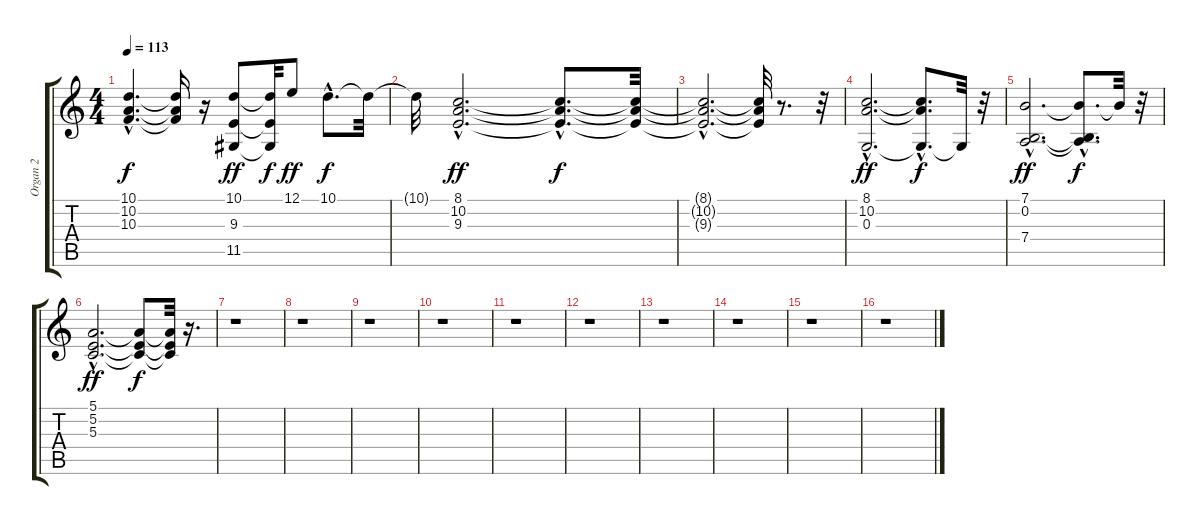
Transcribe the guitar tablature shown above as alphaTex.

\track ("Organ 2" "Organ 2") {instrument drawbarorgan}
\staff {score tabs}
\tuning (E4 B3 G3 D3 A2 E2) {hide}
\ts (4 4)
\tempo 113
\clef g2
\ks c
(10.1{hac t} 10.2{hac t} 10.3{hac t}).4{d dy f} (10.1{t} 10.2{t} 10.3{t}).16 r.16 (10.1 9.3 11.5).8{dy ff} (10.1{t} 9.3{t} 11.5{t}).32{dy f} 12.1.8{dy ff} 10.1{hac}.8{d dy f} 10.1{t}.32 |
10.1{t}.32 (8.1{hac} 10.2{hac} 9.3{hac}).2{d dy ff} (8.1{hac t} 10.2{hac t} 9.3{hac t}).8{d dy f} (8.1{t} 10.2{t} 9.3{t}).32 |
(8.1{hac t} 10.2{hac t} 9.3{hac t}).2{d} (8.1{t} 10.2{t} 9.3{t}).32 r.8{d} r.32 |
(8.1{hac} 10.2{hac} 0.3{hac}).2{d dy ff} (8.1{hac t} 10.2{hac t} 0.3{hac t}).8{d dy f} 0.3{t}.32 r.32 |
(7.1{hac} 0.2{hac} 7.4{hac}).2{d dy ff} (7.1{hac t} 0.2{hac t} 7.4{hac t}).8{d dy f} 7.1{t}.32 r.32 |
(5.1{hac} 5.2{hac} 5.3{hac}).2{d dy ff} (5.1{t} 5.2{t} 5.3{t}).8{dy f} (5.1{t} 5.2{t} 5.3{t}).32 r.16{d} |
r.1 |
r.1 |
r.1 |
r.1 |
r.1 |
r.1 |
r.1 |
r.1 |
r.1 |
r.1
